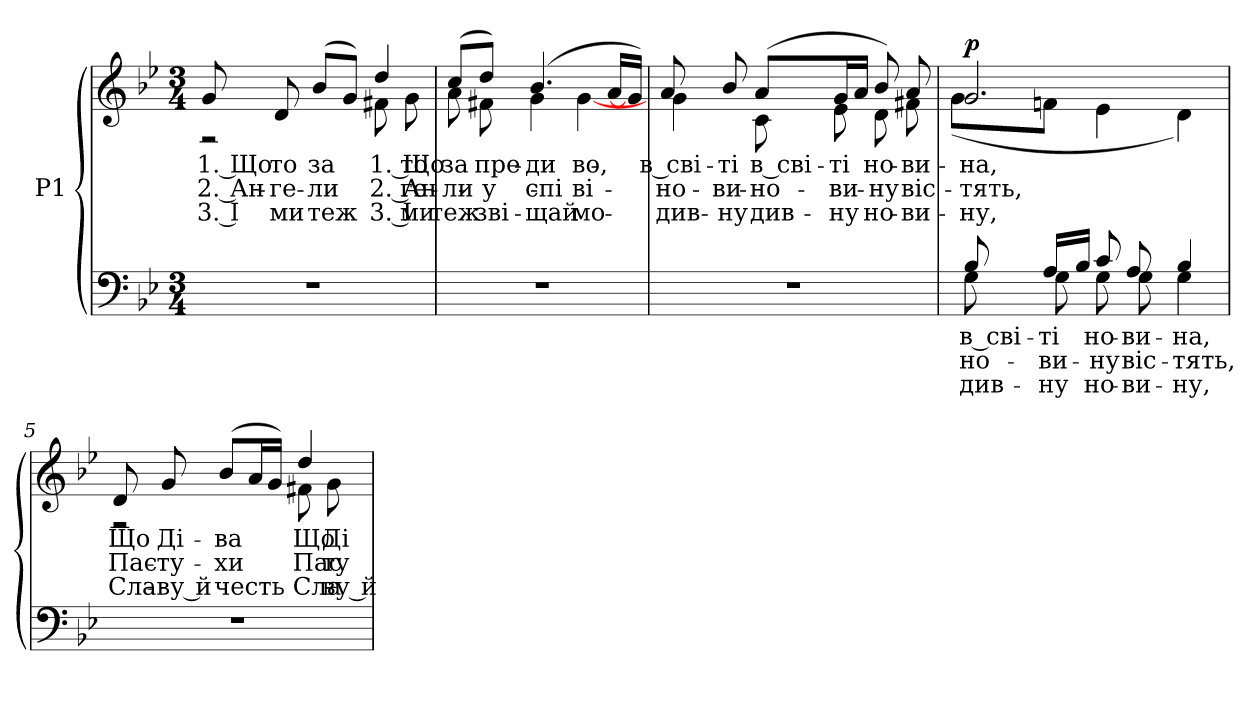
**kern	**text	**text	**text	**kern	**text	**text	**text	**dynam
*part1	*part1	*part1	*part1	*part1	*part1	*part1	*part1	*part1
*staff2	*staff2	*staff2	*staff2	*staff1	*staff1	*staff1	*staff1	*staff1/2
*I"P1	*	*	*	*	*	*	*	*
!!LO:PB:g=z
*clefF4	*	*	*	*clefG2	*	*	*	*
*k[b-e-]	*	*	*	*k[b-e-]	*	*	*	*
*B-:	*	*	*	*B-:	*	*	*	*
*M3/4	*	*	*	*M3/4	*	*	*	*
=1	=1	=1	=1	=1	=1	=1	=1	=1
!LO:N:vis=1	!	!	!	!	!	!	!	!
!	!	!	!	!	!LO:LY:a:color=#000000	!LO:LY:a:color=#000000	!LO:LY:a:color=#000000	!
*	*	*	*	*^	*	*	*	*
2.r	.	.	.	8gi/	2r	1. Що	2. Ан-	-3. І	.
!	!	!	!	!	!	!LO:LY:a:color=#000000	!LO:LY:a:color=#000000	!LO:LY:a:color=#000000	!
.	.	.	.	8di/	.	то	ге-	-ми	.
!	!	!	!	!	!	!LO:LY:a:color=#000000	!LO:LY:a:color=#000000	!LO:LY:a:color=#000000	!
.	.	.	.	(8b-i/L	.	за	ли	теж	.
.	.	.	.	8gi/J)	.	.	.	.	.
!	!	!	!	!	!	!LO:LY:a:color=#000000	!LO:LY:a:color=#000000	!LO:LY:a:color=#000000	!
!	!	!	!	!	!	!LO:LY:b:color=#000000	!LO:LY:b:color=#000000	!LO:LY:b:color=#000000	!
.	.	.	.	4ddi/	8f#Xi\	1. Що	2. Ан-	3. І	.
!	!	!	!	!	!	!LO:LY:b:color=#000000	!LO:LY:b:color=#000000	!LO:LY:b:color=#000000	!
.	.	.	.	.	8gi\	то	-ге-	ми	.
=2	=2	=2	=2	=2	=2	=2	=2	=2	=2
!LO:N:vis=1	!	!	!	!	!	!	!	!	!
!	!	!	!	!	!	!LO:LY:a:color=#000000	!LO:LY:a:color=#000000	!LO:LY:a:color=#000000	!
!	!	!	!	!	!	!LO:LY:b:color=#000000	!LO:LY:b:color=#000000	!LO:LY:b:color=#000000	!
2.r	.	.	.	(8cci/L	8ai\	за	-ли	теж	.
!	!	!	!	!	!	!LO:LY:b:color=#000000	!LO:LY:b:color=#000000	!LO:LY:b:color=#000000	!
.	.	.	.	8ddi/J)	8f#Xi\	пре-	у	зві-	.
!	!	!	!	!	!	!LO:LY:a:color=#000000	!LO:LY:a:color=#000000	!LO:LY:a:color=#000000	!
!	!	!	!	!	!	!LO:LY:b:color=#000000	!LO:LY:b:color=#000000	!LO:LY:b:color=#000000	!
.	.	.	.	(4.b-i/	4gi\	-ди-	спі-	-щай-	.
!	!	!	!	!	!	!LO:LY:b:color=#000000	!LO:LY:b:color=#000000	!LO:LY:b:color=#000000	!
.	.	.	.	.	[<4gi\	-во,	-ві	-мо	.
.	.	.	.	16ai/LL	.	.	.	.	.
.	.	.	.	16gi/JJ])	.	.	.	.	.
=3	=3	=3	=3	=3	=3	=3	=3	=3	=3
!LO:N:vis=1	!	!	!	!	!	!	!	!	!
!	!	!	!	!	!	!LO:LY:a:color=#000000	!LO:LY:a:color=#000000	!LO:LY:a:color=#000000	!
2.r	.	.	.	8ai/	4gi\	в сві-	-но-	-див-	.
!	!	!	!	!	!	!LO:LY:a:color=#000000	!LO:LY:a:color=#000000	!LO:LY:a:color=#000000	!
.	.	.	.	8b-i/	.	-ті	ви-	-ну	.
!	!	!	!	!	!	!LO:LY:a:color=#000000	!LO:LY:a:color=#000000	!LO:LY:a:color=#000000	!
!	!	!	!	!	!	!LO:LY:b:color=#000000	!LO:LY:b:color=#000000	!LO:LY:b:color=#000000	!
.	.	.	.	(8ai/L	8ci\	в сві-	но-	див-	.
!	!	!	!	!	!	!LO:LY:b:color=#000000	!LO:LY:b:color=#000000	!LO:LY:b:color=#000000	!
.	.	.	.	16gi/L	8e-i\	-ті	-ви-	-ну	.
.	.	.	.	16ai/JJ	.	.	.	.	.
!	!	!	!	!	!	!LO:LY:b:color=#000000	!LO:LY:b:color=#000000	!LO:LY:b:color=#000000	!
.	.	.	.	8b-i/)	8di\	но-	-ну	но-	.
!	!	!	!	!	!	!LO:LY:a:color=#000000	!LO:LY:a:color=#000000	!LO:LY:a:color=#000000	!
!	!	!	!	!	!	!LO:LY:b:color=#000000	!LO:LY:b:color=#000000	!LO:LY:b:color=#000000	!
.	.	.	.	8ai/	8f#Xi\	-ви-	віс-	-ви-	.
=4	=4	=4	=4	=4	=4	=4	=4	=4	=4
!	!LO:LY:a:color=#000000	!LO:LY:a:color=#000000	!LO:LY:a:color=#000000	!	!	!	!	!	!
*^	*	*	*	*	*	*	*	*	*
!	!	!	!	!	!	!	!LO:LY:a:color=#000000	!LO:LY:a:color=#000000	!LO:LY:a:color=#000000	!
!	!	!	!	!	!	!	!LO:LY:b:color=#000000	!LO:LY:b:color=#000000	!LO:LY:b:color=#000000	!
8B-i/	8Gi\	в сві-	но-	див-	2.gi/	(8gi\L	-на,	-тять,	-ну,	p
!	!	!LO:LY:a:color=#000000	!LO:LY:a:color=#000000	!LO:LY:a:color=#000000	!	!	!	!	!	!
16Ai/LL	8Gi\	-ті	-ви-	-ну	.	8fni\J	.	.	.	.
16B-i/JJ	.	.	.	.	.	.	.	.	.	.
!	!	!LO:LY:a:color=#000000	!LO:LY:a:color=#000000	!LO:LY:a:color=#000000	!	!	!	!	!	!
8ci/	8Gi\	но-	-ну	но-	.	4e-i\	.	.	.	.
!	!	!LO:LY:a:color=#000000	!LO:LY:a:color=#000000	!LO:LY:a:color=#000000	!	!	!	!	!	!
8Ai/	8Gi\	-ви-	віс-	-ви-	.	.	.	.	.	.
!	!	!LO:LY:a:color=#000000	!LO:LY:a:color=#000000	!LO:LY:a:color=#000000	!	!	!	!	!	!
4B-i/	4Gi\	-на,	-тять,	-ну,	.	4di\)	.	.	.	.
!!LO:LB:g=z	!!
=5	=5	=5	=5	=5	=5	=5	=5	=5	=5	=5
!LO:N:vis=1	!	!	!	!	!	!	!	!	!	!
*v	*v	*	*	*	*	*	*	*	*	*
*^	*	*	*	*	*	*	*	*	*
!	!	!	!	!	!	!	!LO:LY:a:color=#000000	!LO:LY:a:color=#000000	!LO:LY:a:color=#000000	!
*v	*v	*	*	*	*	*	*	*	*	*
2.r	.	.	.	8di/	2r	Що	Пас-	-Сла-	.
!	!	!	!	!	!	!LO:LY:a:color=#000000	!LO:LY:a:color=#000000	!LO:LY:a:color=#000000	!
.	.	.	.	8gi/	.	-Ді-	-ту-	-ву й	.
!	!	!	!	!	!	!LO:LY:a:color=#000000	!LO:LY:a:color=#000000	!LO:LY:a:color=#000000	!
.	.	.	.	(8b-i/L	.	ва	хи	честь	.
.	.	.	.	16ai/L	.	.	.	.	.
.	.	.	.	16gi/JJ)	.	.	.	.	.
!	!	!	!	!	!	!LO:LY:a:color=#000000	!LO:LY:a:color=#000000	!LO:LY:a:color=#000000	!
!	!	!	!	!	!	!LO:LY:b:color=#000000	!LO:LY:b:color=#000000	!LO:LY:b:color=#000000	!
.	.	.	.	4ddi/	8f#Xi\	Що	Пас-	Сла-	.
!	!	!	!	!	!	!LO:LY:b:color=#000000	!LO:LY:b:color=#000000	!LO:LY:b:color=#000000	!
.	.	.	.	.	8gi\	Ді-	-ту-	-ву й	.
*	*	*	*	*v	*v	*	*	*	*
=	=	=	=	=	=	=	=	=
*-	*-	*-	*-	*-	*-	*-	*-	*-
